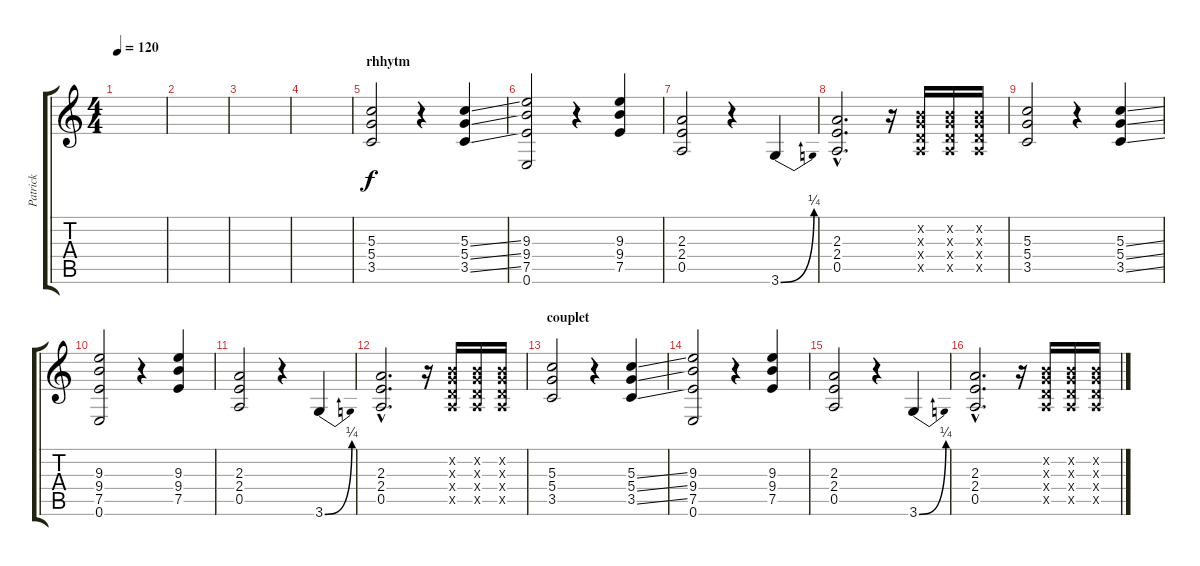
\track ("Patrick" "Patrick") {instrument distortionguitar}
\staff {score tabs}
\tuning (E4 B3 G3 D3 A2 E2) {hide}
\ts (4 4)
\tempo 120
\clef g2
\ks c
|
|
|
|
\section ("" "rhhytm")
(5.3 5.4 3.5).2 r.4 (5.3{ss} 5.4{ss} 3.5{ss}).4 |
(9.3 9.4 7.5 0.6).2 r.4 (9.3 9.4 7.5).4 |
(2.3 2.4 0.5).2 r.4 3.6{be (bend 0 0 60 1)}.4 |
(2.3{hac} 2.4{hac} 0.5{hac}).2{d} r.16 (0.2{x} 0.3{x} 0.4{x} 0.5{x}).16 (0.2{x} 0.3{x} 0.4{x} 0.5{x}).16 (0.2{x} 0.3{x} 0.4{x} 0.5{x}).16 |
(5.3 5.4 3.5).2 r.4 (5.3{ss} 5.4{ss} 3.5{ss}).4 |
(9.3 9.4 7.5 0.6).2 r.4 (9.3 9.4 7.5).4 |
(2.3 2.4 0.5).2 r.4 3.6{be (bend 0 0 60 1)}.4 |
(2.3{hac} 2.4{hac} 0.5{hac}).2{d} r.16 (0.2{x} 0.3{x} 0.4{x} 0.5{x}).16 (0.2{x} 0.3{x} 0.4{x} 0.5{x}).16 (0.2{x} 0.3{x} 0.4{x} 0.5{x}).16 |
\section ("" "couplet")
(5.3 5.4 3.5).2 r.4 (5.3{ss} 5.4{ss} 3.5{ss}).4 |
(9.3 9.4 7.5 0.6).2 r.4 (9.3 9.4 7.5).4 |
(2.3 2.4 0.5).2 r.4 3.6{be (bend 0 0 60 1)}.4 |
(2.3{hac} 2.4{hac} 0.5{hac}).2{d} r.16 (0.2{x} 0.3{x} 0.4{x} 0.5{x}).16 (0.2{x} 0.3{x} 0.4{x} 0.5{x}).16 (0.2{x} 0.3{x} 0.4{x} 0.5{x}).16
